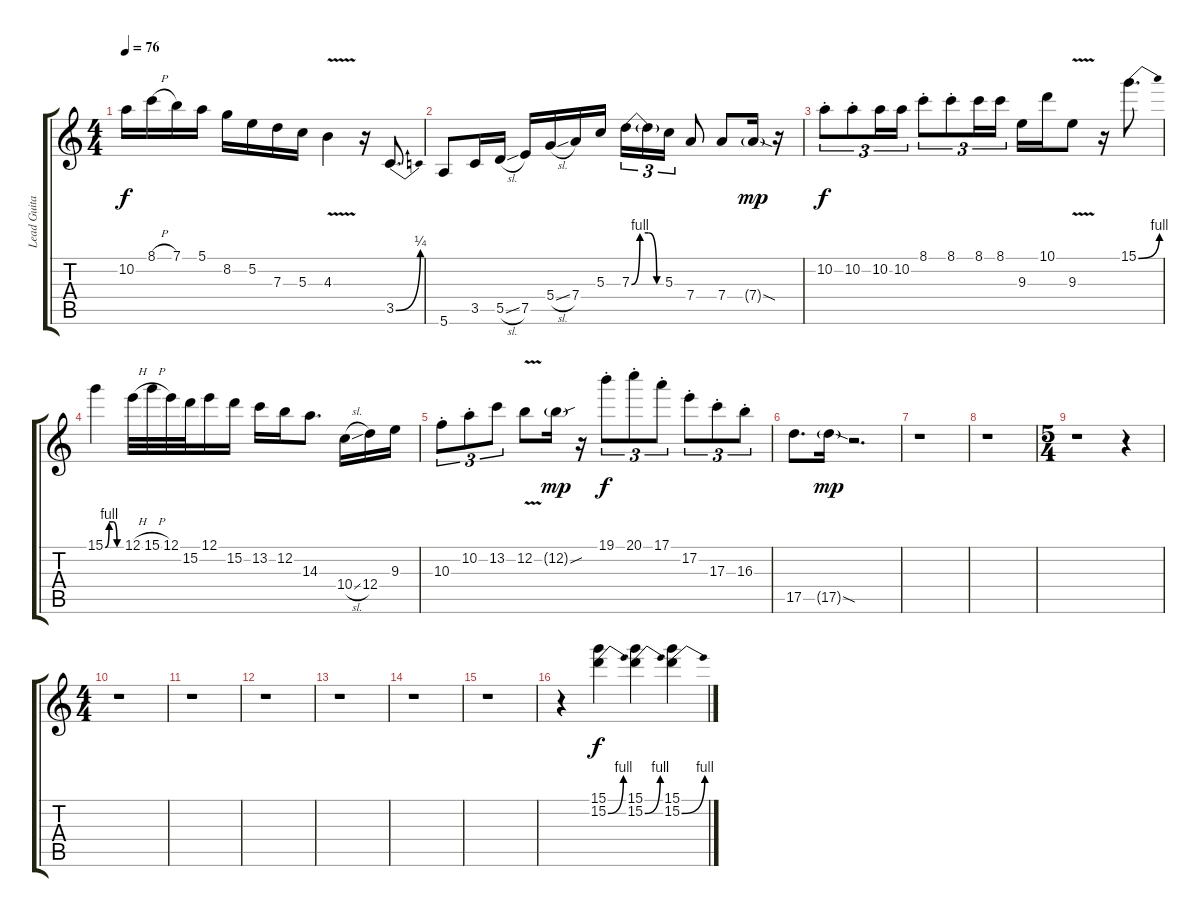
\track ("Lead Guitar" "Lead Guita") {instrument distortionguitar}
\staff {score tabs}
\tuning (E4 B3 G3 D3 A2 E2) {hide}
\ts (4 4)
\tempo 76
\clef g2
\ks c
10.2.16{dy f} 8.1{h}.16 7.1.16 5.1.16 8.2.16 5.2.16 7.3.16 5.3.16 4.3{v}.4 r.16 3.5{be (bend 0 0 60 1)}.8{d} |
5.6.8 3.5.16 5.5{sl}.16 7.5.16 5.4{sl}.16 7.4.16 5.3.16 7.3{be (custom 0 0 15 4 30 4 45 0 60 0)}.16{tu (3 2)} 7.3{t}.16{tu (3 2)} 5.3.16{tu (3 2)} 7.4.8 7.4.8 7.4{sod g}.16{dy mp} r.16 |
10.2{st}.8{tu (3 2) dy f} 10.2{st}.8{tu (3 2)} 10.2.16{tu (3 2)} 10.2.16{tu (3 2)} 8.1{st}.8{tu (3 2)} 8.1{st}.8{tu (3 2)} 8.1.16{tu (3 2)} 8.1.16{tu (3 2)} 9.3.16 10.1.16 9.3{v}.8 r.16 15.1{be (bend 0 0 60 4)}.8{d} |
15.1{be (custom 0 0 15 4 30 4 45 0 60 0)}.4 12.1{h}.32 15.1{h}.32 12.1.32 15.2.32 12.1.16 15.2.16 13.2.16 12.2.16 14.3.8{d} 10.4{sl}.16 12.4.16 9.3.16 |
10.3{st}.8{tu (3 2)} 10.2{st}.8{tu (3 2)} 13.2.8{tu (3 2)} 12.2{v}.8 12.2{sou g}.16{dy mp} r.16 19.1{st}.8{tu (3 2) dy f} 20.1{st}.8{tu (3 2)} 17.1{st}.8{tu (3 2)} 17.2{st}.8{tu (3 2)} 17.3{st}.8{tu (3 2)} 16.3{st}.8{tu (3 2)} |
17.5.8{d} 17.5{sod g}.16{dy mp} r.2{d} |
r.1 |
r.1 |
\ts (5 4)
r.1 r.4 |
\ts (4 4)
r.1 |
r.1 |
r.1 |
r.1 |
r.1 |
r.1 |
r.4 (15.1 15.2{be (bend 0 0 60 4)}).4{dy f} (15.1 15.2{be (bend 0 0 60 4)}).4 (15.1 15.2{be (bend 0 0 60 4)}).4
